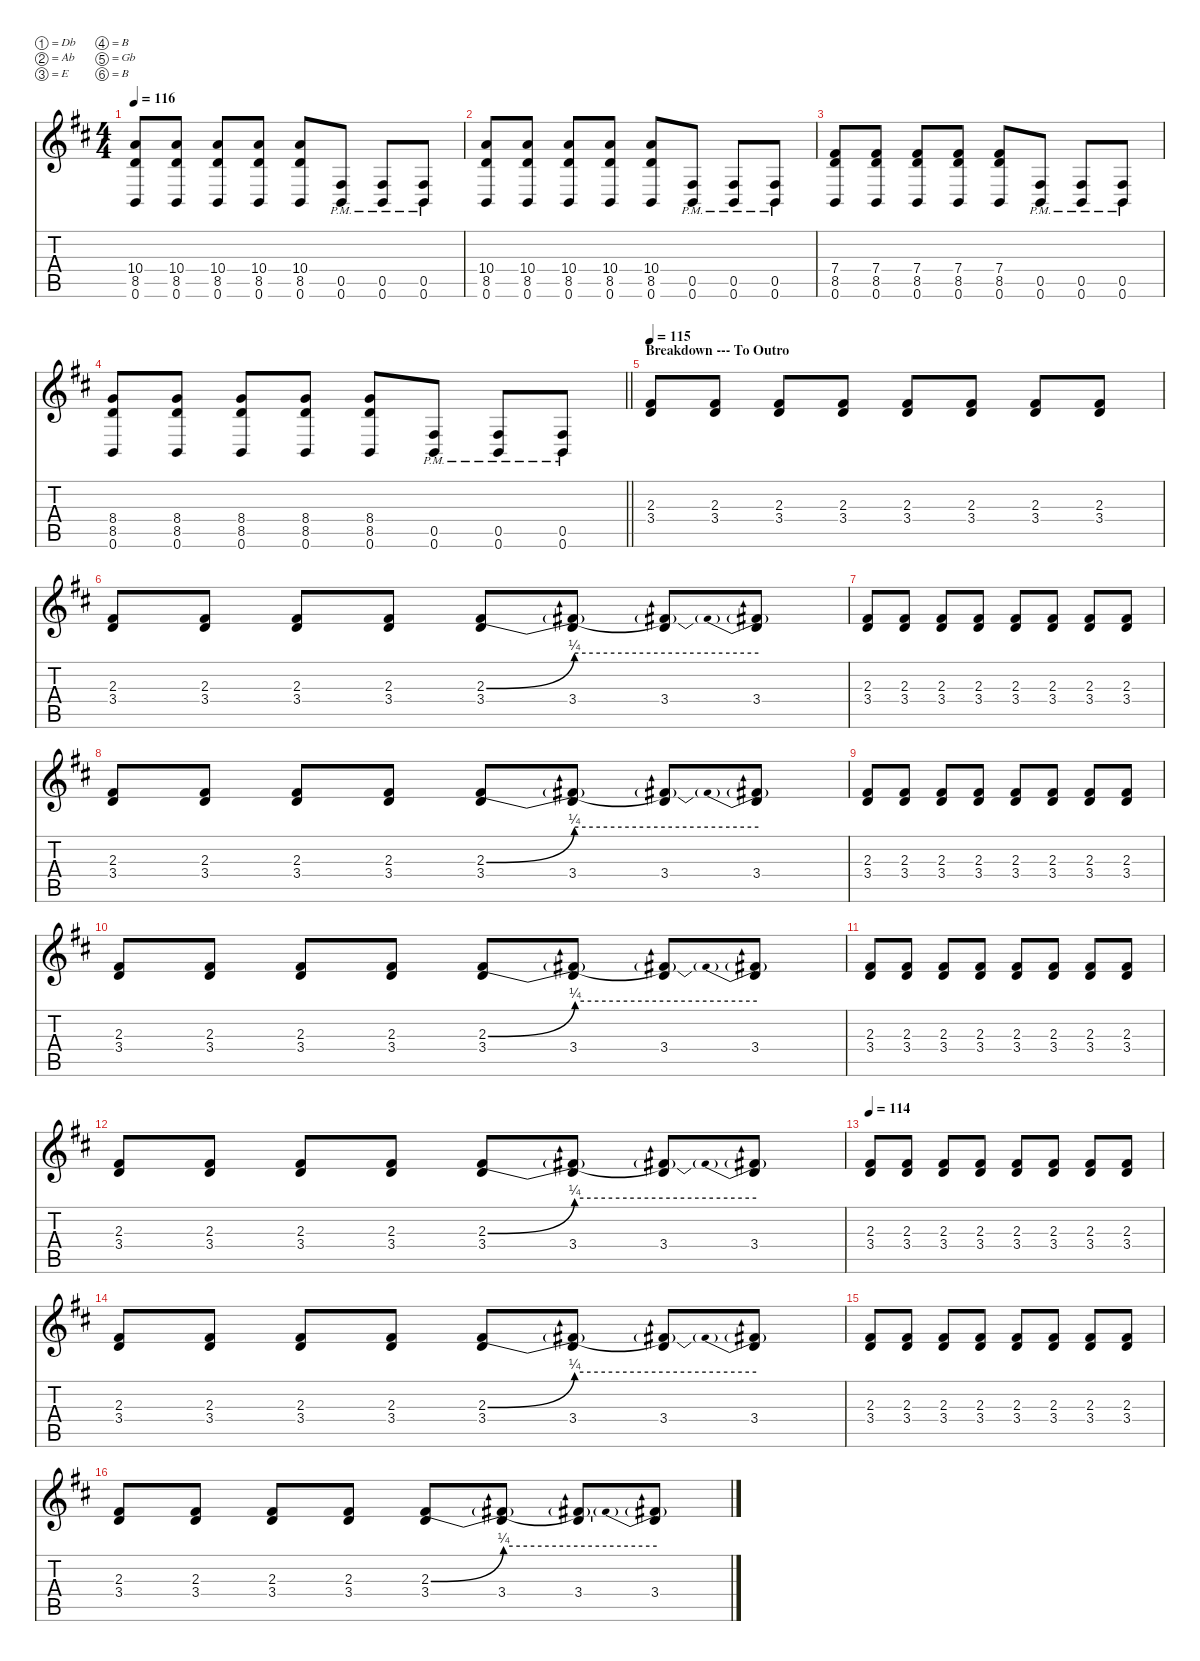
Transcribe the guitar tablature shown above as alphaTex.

\defaultSystemsLayout 4
\hideDynamics
\bracketExtendMode nobrackets
\singleTrackTrackNamePolicy hidden
\multiTrackTrackNamePolicy hidden
\firstSystemTrackNameMode fullname
\firstSystemTrackNameOrientation horizontal
\otherSystemsTrackNameOrientation horizontal
\track ("Michael Gallagher" "dist.guit.") {instrument distortionguitar}
\staff {score tabs}
\tuning (Db4 Ab3 E3 B2 Gb2 B1)
\ts (4 4)
\tempo 116
\clef g2
\ks bminor
(10.4{acc forcenatural} 8.5{acc forcenatural} 0.6{acc forcenatural}).8{dy f beam Up} (10.4{acc forcenatural} 8.5{acc forcenatural} 0.6{acc forcenatural}).8{beam Up} (10.4{acc forcenatural} 8.5{acc forcenatural} 0.6{acc forcenatural}).8{beam Up} (10.4{acc forcenatural} 8.5{acc forcenatural} 0.6{acc forcenatural}).8{beam Up} (10.4{acc forcenatural} 8.5{acc forcenatural} 0.6{acc forcenatural}).8{beam Up} (0.5{pm acc #} 0.6{pm acc forcenatural}).8{beam Up} (0.5{pm acc #} 0.6{pm acc forcenatural}).8{beam Up} (0.5{pm acc #} 0.6{pm acc forcenatural}).8{beam Up} |
(10.4{acc forcenatural} 8.5{acc forcenatural} 0.6{acc forcenatural}).8{beam Up} (10.4{acc forcenatural} 8.5{acc forcenatural} 0.6{acc forcenatural}).8{beam Up} (10.4{acc forcenatural} 8.5{acc forcenatural} 0.6{acc forcenatural}).8{beam Up} (10.4{acc forcenatural} 8.5{acc forcenatural} 0.6{acc forcenatural}).8{beam Up} (10.4{acc forcenatural} 8.5{acc forcenatural} 0.6{acc forcenatural}).8{beam Up} (0.5{pm acc #} 0.6{pm acc forcenatural}).8{beam Up} (0.5{pm acc #} 0.6{pm acc forcenatural}).8{beam Up} (0.5{pm acc #} 0.6{pm acc forcenatural}).8{beam Up} |
(7.4{acc #} 8.5{acc forcenatural} 0.6{acc forcenatural}).8{beam Up} (7.4{acc #} 8.5{acc forcenatural} 0.6{acc forcenatural}).8{beam Up} (7.4{acc #} 8.5{acc forcenatural} 0.6{acc forcenatural}).8{beam Up} (7.4{acc #} 8.5{acc forcenatural} 0.6{acc forcenatural}).8{beam Up} (7.4{acc #} 8.5{acc forcenatural} 0.6{acc forcenatural}).8{beam Up} (0.5{pm acc #} 0.6{pm acc forcenatural}).8{beam Up} (0.5{pm acc #} 0.6{pm acc forcenatural}).8{beam Up} (0.5{pm acc #} 0.6{pm acc forcenatural}).8{beam Up} |
\barLineRight lightlight
(8.4{acc forcenatural} 8.5{acc forcenatural} 0.6{acc forcenatural}).8{beam Up} (8.4{acc forcenatural} 8.5{acc forcenatural} 0.6{acc forcenatural}).8{beam Up} (8.4{acc forcenatural} 8.5{acc forcenatural} 0.6{acc forcenatural}).8{beam Up} (8.4{acc forcenatural} 8.5{acc forcenatural} 0.6{acc forcenatural}).8{beam Up} (8.4{acc forcenatural} 8.5{acc forcenatural} 0.6{acc forcenatural}).8{beam Up} (0.5{pm acc #} 0.6{pm acc forcenatural}).8{beam Up} (0.5{pm acc #} 0.6{pm acc forcenatural}).8{beam Up} (0.5{pm acc #} 0.6{pm acc forcenatural}).8{beam Up} |
\section ("" "Breakdown --- To Outro")
\tempo 115
(2.3{acc #} 3.4{acc forcenatural}).8{instrument overdrivenguitar beam Up} (2.3{acc #} 3.4{acc forcenatural}).8{beam Up} (2.3{acc #} 3.4{acc forcenatural}).8{beam Up} (2.3{acc #} 3.4{acc forcenatural}).8{beam Up} (2.3{acc #} 3.4{acc forcenatural}).8{beam Up} (2.3{acc #} 3.4{acc forcenatural}).8{beam Up} (2.3{acc #} 3.4{acc forcenatural}).8{beam Up} (2.3{acc #} 3.4{acc forcenatural}).8{beam Up} |
(2.3{acc #} 3.4{acc forcenatural}).8{beam Up} (2.3{acc #} 3.4{acc forcenatural}).8{beam Up} (2.3{acc #} 3.4{acc forcenatural}).8{beam Up} (2.3{acc #} 3.4{acc forcenatural}).8{beam Up} (2.3{be (bend 0 0 60 1) acc #} 3.4{acc forcenatural}).8{beam Up} (2.3{be (hold 0 1 60 1) t acc #} 3.4{acc forcenatural}).8{beam Up} (2.3{t acc #} 3.4{acc forcenatural}).8{beam Up} (2.3{be (prebend 0 1 60 1) t acc #} 3.4{acc forcenatural}).8{beam Up} |
(2.3{acc #} 3.4{acc forcenatural}).8{beam Up} (2.3{acc #} 3.4{acc forcenatural}).8{beam Up} (2.3{acc #} 3.4{acc forcenatural}).8{beam Up} (2.3{acc #} 3.4{acc forcenatural}).8{beam Up} (2.3{acc #} 3.4{acc forcenatural}).8{beam Up} (2.3{acc #} 3.4{acc forcenatural}).8{beam Up} (2.3{acc #} 3.4{acc forcenatural}).8{beam Up} (2.3{acc #} 3.4{acc forcenatural}).8{beam Up} |
(2.3{acc #} 3.4{acc forcenatural}).8{beam Up} (2.3{acc #} 3.4{acc forcenatural}).8{beam Up} (2.3{acc #} 3.4{acc forcenatural}).8{beam Up} (2.3{acc #} 3.4{acc forcenatural}).8{beam Up} (2.3{be (bend 0 0 60 1) acc #} 3.4{acc forcenatural}).8{beam Up} (2.3{be (hold 0 1 60 1) t acc #} 3.4{acc forcenatural}).8{beam Up} (2.3{t acc #} 3.4{acc forcenatural}).8{beam Up} (2.3{be (prebend 0 1 60 1) t acc #} 3.4{acc forcenatural}).8{beam Up} |
(2.3{acc #} 3.4{acc forcenatural}).8{beam Up} (2.3{acc #} 3.4{acc forcenatural}).8{beam Up} (2.3{acc #} 3.4{acc forcenatural}).8{beam Up} (2.3{acc #} 3.4{acc forcenatural}).8{beam Up} (2.3{acc #} 3.4{acc forcenatural}).8{beam Up} (2.3{acc #} 3.4{acc forcenatural}).8{beam Up} (2.3{acc #} 3.4{acc forcenatural}).8{beam Up} (2.3{acc #} 3.4{acc forcenatural}).8{beam Up} |
(2.3{acc #} 3.4{acc forcenatural}).8{beam Up} (2.3{acc #} 3.4{acc forcenatural}).8{beam Up} (2.3{acc #} 3.4{acc forcenatural}).8{beam Up} (2.3{acc #} 3.4{acc forcenatural}).8{beam Up} (2.3{be (bend 0 0 60 1) acc #} 3.4{acc forcenatural}).8{beam Up} (2.3{be (hold 0 1 60 1) t acc #} 3.4{acc forcenatural}).8{beam Up} (2.3{t acc #} 3.4{acc forcenatural}).8{beam Up} (2.3{be (prebend 0 1 60 1) t acc #} 3.4{acc forcenatural}).8{beam Up} |
(2.3{acc #} 3.4{acc forcenatural}).8{beam Up} (2.3{acc #} 3.4{acc forcenatural}).8{beam Up} (2.3{acc #} 3.4{acc forcenatural}).8{beam Up} (2.3{acc #} 3.4{acc forcenatural}).8{beam Up} (2.3{acc #} 3.4{acc forcenatural}).8{beam Up} (2.3{acc #} 3.4{acc forcenatural}).8{beam Up} (2.3{acc #} 3.4{acc forcenatural}).8{beam Up} (2.3{acc #} 3.4{acc forcenatural}).8{beam Up} |
(2.3{acc #} 3.4{acc forcenatural}).8{beam Up} (2.3{acc #} 3.4{acc forcenatural}).8{beam Up} (2.3{acc #} 3.4{acc forcenatural}).8{beam Up} (2.3{acc #} 3.4{acc forcenatural}).8{beam Up} (2.3{be (bend 0 0 60 1) acc #} 3.4{acc forcenatural}).8{beam Up} (2.3{be (hold 0 1 60 1) t acc #} 3.4{acc forcenatural}).8{beam Up} (2.3{t acc #} 3.4{acc forcenatural}).8{beam Up} (2.3{be (prebend 0 1 60 1) t acc #} 3.4{acc forcenatural}).8{beam Up} |
\tempo 114
(2.3{acc #} 3.4{acc forcenatural}).8{beam Up} (2.3{acc #} 3.4{acc forcenatural}).8{beam Up} (2.3{acc #} 3.4{acc forcenatural}).8{beam Up} (2.3{acc #} 3.4{acc forcenatural}).8{beam Up} (2.3{acc #} 3.4{acc forcenatural}).8{beam Up} (2.3{acc #} 3.4{acc forcenatural}).8{beam Up} (2.3{acc #} 3.4{acc forcenatural}).8{beam Up} (2.3{acc #} 3.4{acc forcenatural}).8{beam Up} |
(2.3{acc #} 3.4{acc forcenatural}).8{beam Up} (2.3{acc #} 3.4{acc forcenatural}).8{beam Up} (2.3{acc #} 3.4{acc forcenatural}).8{beam Up} (2.3{acc #} 3.4{acc forcenatural}).8{beam Up} (2.3{be (bend 0 0 60 1) acc #} 3.4{acc forcenatural}).8{beam Up} (2.3{be (hold 0 1 60 1) t acc #} 3.4{acc forcenatural}).8{beam Up} (2.3{t acc #} 3.4{acc forcenatural}).8{beam Up} (2.3{be (prebend 0 1 60 1) t acc #} 3.4{acc forcenatural}).8{beam Up} |
(2.3{acc #} 3.4{acc forcenatural}).8{beam Up} (2.3{acc #} 3.4{acc forcenatural}).8{beam Up} (2.3{acc #} 3.4{acc forcenatural}).8{beam Up} (2.3{acc #} 3.4{acc forcenatural}).8{beam Up} (2.3{acc #} 3.4{acc forcenatural}).8{beam Up} (2.3{acc #} 3.4{acc forcenatural}).8{beam Up} (2.3{acc #} 3.4{acc forcenatural}).8{beam Up} (2.3{acc #} 3.4{acc forcenatural}).8{beam Up} |
(2.3{acc #} 3.4{acc forcenatural}).8{beam Up} (2.3{acc #} 3.4{acc forcenatural}).8{beam Up} (2.3{acc #} 3.4{acc forcenatural}).8{beam Up} (2.3{acc #} 3.4{acc forcenatural}).8{beam Up} (2.3{be (bend 0 0 60 1) acc #} 3.4{acc forcenatural}).8{beam Up} (2.3{be (hold 0 1 60 1) t acc #} 3.4{acc forcenatural}).8{beam Up} (2.3{t acc #} 3.4{acc forcenatural}).8{beam Up} (2.3{be (prebend 0 1 60 1) t acc #} 3.4{acc forcenatural}).8{beam Up}
